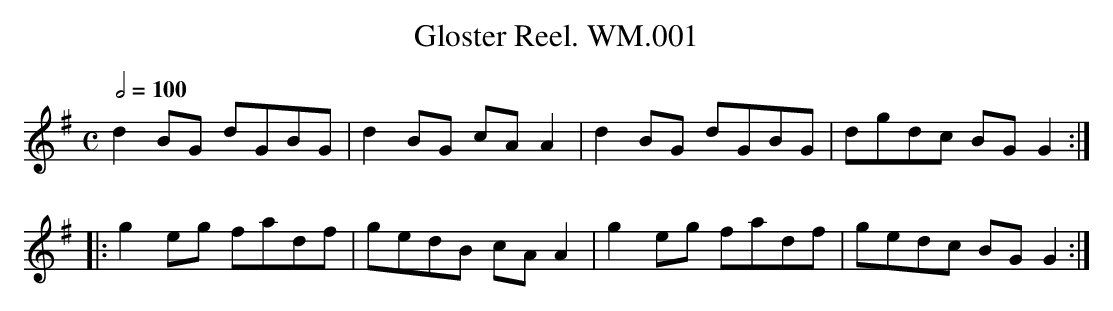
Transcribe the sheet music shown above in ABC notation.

X:1
T:Gloster Reel. WM.001
M:C
L:1/8
Q:1/2=100
K:G
d2BG dGBG|d2BG cAA2|d2BG dGBG|dgdc BGG2:|
|:g2eg fadf|gedB cAA2|g2eg fadf|gedc BGG2:|
